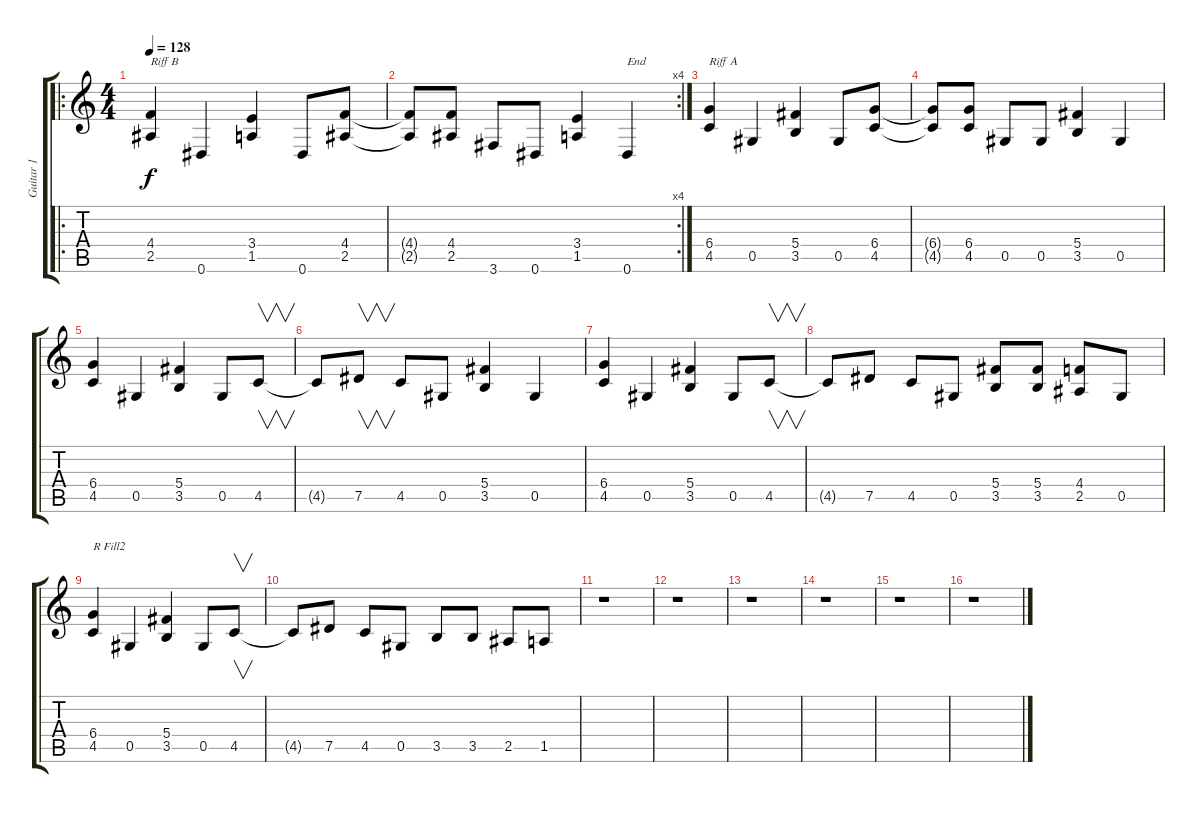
\track ("Guitar 1" "Guitar 1") {instrument distortionguitar}
\staff {score tabs}
\tuning (Eb4 Bb3 Gb3 Db3 Ab2 Eb2) {hide}
\ro
\ts (4 4)
\tempo 128
\clef g2
\ks c
(4.4 2.5).4{txt "Riff B" dy f} 0.6.4 (3.4 1.5).4 0.6.8 (4.4 2.5).8 |
\rc 4
(4.4{t} 2.5{t}).8 (4.4 2.5).8 3.6.8 0.6.8 (3.4 1.5).4 0.6.4{txt "End"} |
(6.4 4.5).4{txt "Riff A"} 0.5.4 (5.4 3.5).4 0.5.8 (6.4 4.5).8 |
(6.4{t} 4.5{t}).8 (6.4 4.5).8 0.5.8 0.5.8 (5.4 3.5).4 0.5.4 |
(6.4 4.5).4 0.5.4 (5.4 3.5).4 0.5.8 4.5.8{v} |
4.5{t}.8 7.5.8{v} 4.5.8 0.5.8 (5.4 3.5).4 0.5.4 |
(6.4 4.5).4 0.5.4 (5.4 3.5).4 0.5.8 4.5.8{v} |
4.5{t}.8 7.5.8 4.5.8 0.5.8 (5.4 3.5).8 (5.4 3.5).8 (4.4 2.5).8 0.5.8 |
(6.4 4.5).4{txt "R Fill2"} 0.5.4 (5.4 3.5).4 0.5.8 4.5.8{v} |
4.5{t}.8 7.5.8 4.5.8 0.5.8 3.5.8 3.5.8 2.5.8 1.5.8 |
r.1 |
r.1 |
r.1 |
r.1 |
r.1 |
r.1
